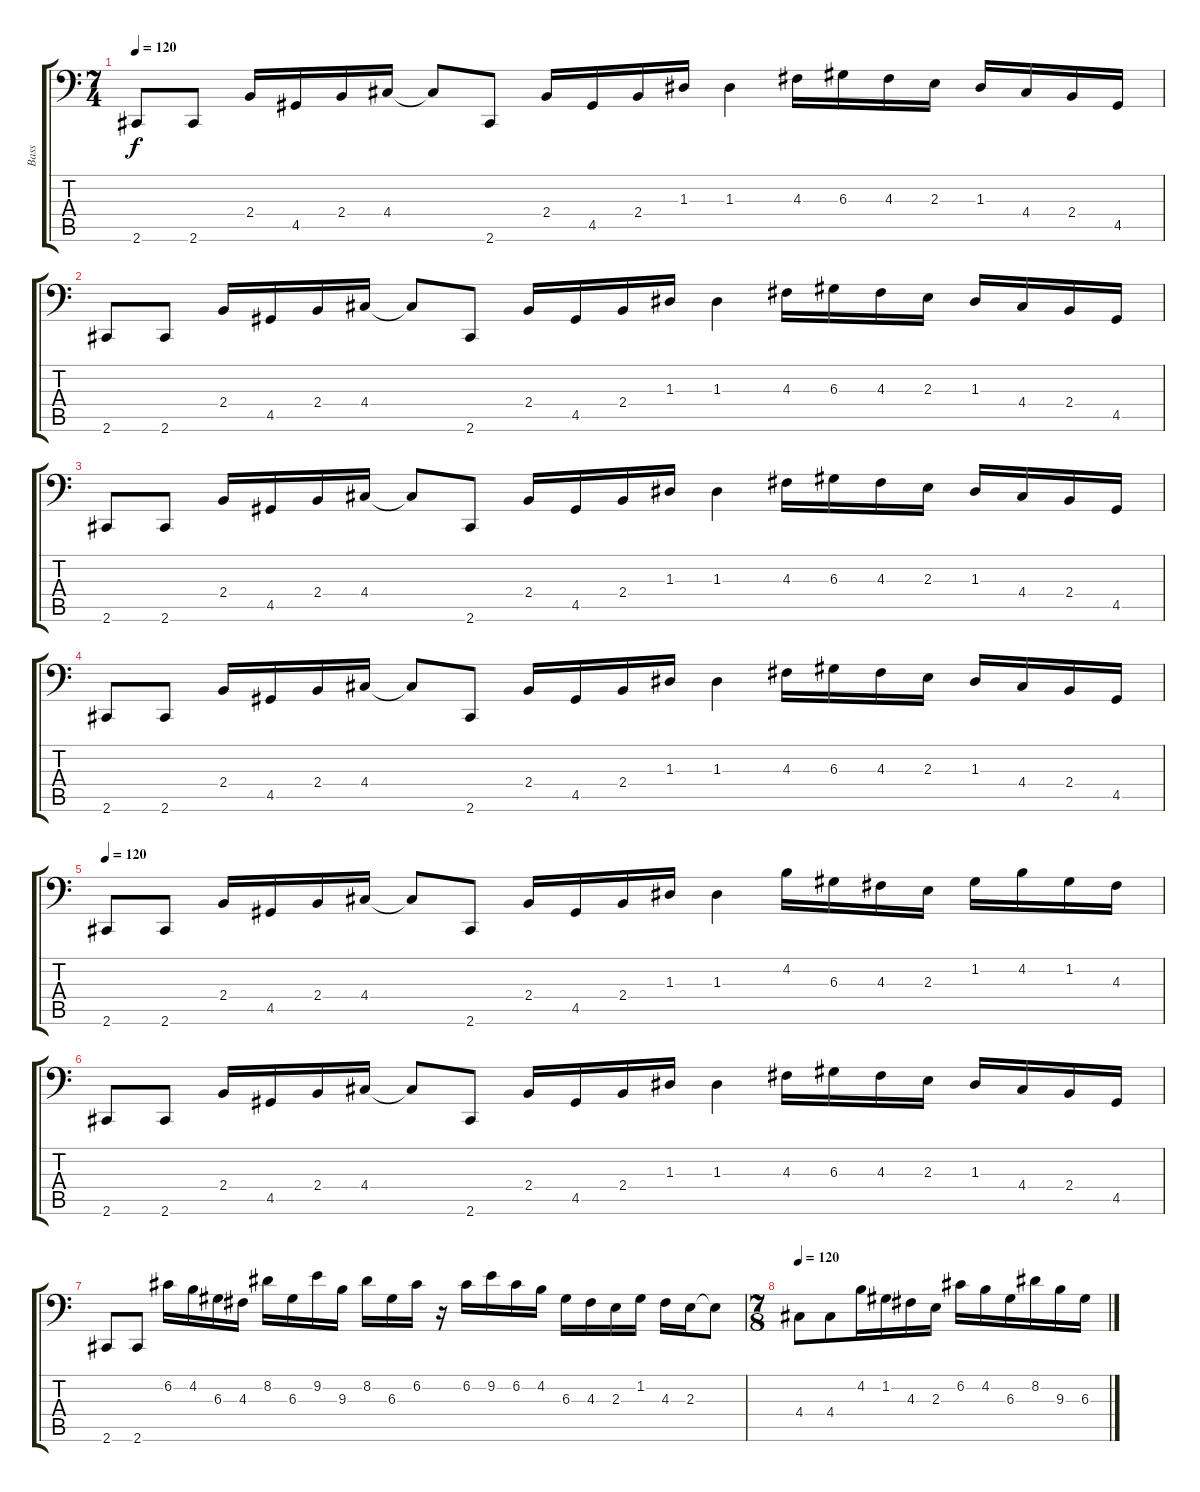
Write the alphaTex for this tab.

\track ("Bass" "Bass") {instrument electricbassfinger}
\staff {score tabs}
\tuning (C3 G2 D2 A1 E1 B0) {hide}
\ts (7 4)
\tempo 120
\clef f4
\ks c
2.6.8{dy f} 2.6.8 2.4.16 4.5.16 2.4.16 4.4.16 4.4{t}.8 2.6.8 2.4.16 4.5.16 2.4.16 1.3.16 1.3.4 4.3.16 6.3.16 4.3.16 2.3.16 1.3.16 4.4.16 2.4.16 4.5.16 |
2.6.8 2.6.8 2.4.16 4.5.16 2.4.16 4.4.16 4.4{t}.8 2.6.8 2.4.16 4.5.16 2.4.16 1.3.16 1.3.4 4.3.16 6.3.16 4.3.16 2.3.16 1.3.16 4.4.16 2.4.16 4.5.16 |
2.6.8 2.6.8 2.4.16 4.5.16 2.4.16 4.4.16 4.4{t}.8 2.6.8 2.4.16 4.5.16 2.4.16 1.3.16 1.3.4 4.3.16 6.3.16 4.3.16 2.3.16 1.3.16 4.4.16 2.4.16 4.5.16 |
2.6.8 2.6.8 2.4.16 4.5.16 2.4.16 4.4.16 4.4{t}.8 2.6.8 2.4.16 4.5.16 2.4.16 1.3.16 1.3.4 4.3.16 6.3.16 4.3.16 2.3.16 1.3.16 4.4.16 2.4.16 4.5.16 |
\tempo 120
2.6.8 2.6.8 2.4.16 4.5.16 2.4.16 4.4.16 4.4{t}.8 2.6.8 2.4.16 4.5.16 2.4.16 1.3.16 1.3.4 4.2.16 6.3.16 4.3.16 2.3.16 1.2.16 4.2.16 1.2.16 4.3.16 |
2.6.8 2.6.8 2.4.16 4.5.16 2.4.16 4.4.16 4.4{t}.8 2.6.8 2.4.16 4.5.16 2.4.16 1.3.16 1.3.4 4.3.16 6.3.16 4.3.16 2.3.16 1.3.16 4.4.16 2.4.16 4.5.16 |
2.6.8 2.6.8 6.2.16 4.2.16 6.3.16 4.3.16 8.2.16 6.3.16 9.2.16 9.3.16 8.2.16 6.3.16 6.2.16 r.16 6.2.16 9.2.16 6.2.16 4.2.16 6.3.16 4.3.16 2.3.16 1.2.16 4.3.16 2.3.16 2.3{t}.8 |
\ts (7 8)
\tempo 120
4.4.8 4.4.8 4.2.16 1.2.16 4.3.16 2.3.16 6.2.16 4.2.16 6.3.16 8.2.16 9.3.16 6.3.16
